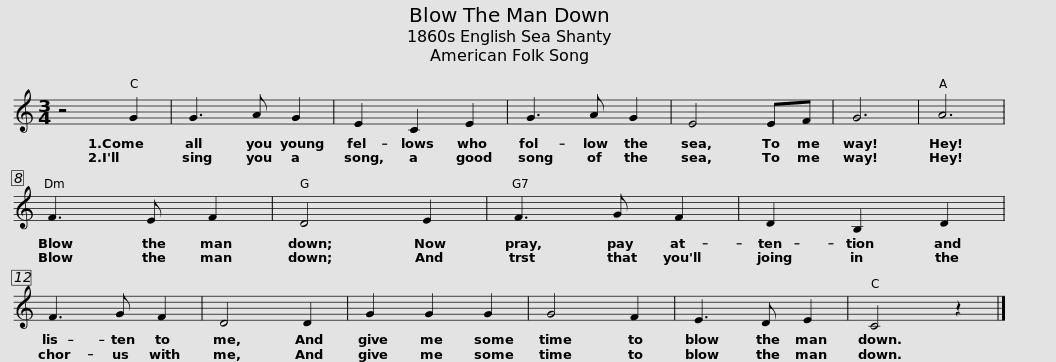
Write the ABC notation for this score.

X:1
L:1/8
M:3/4
I:linebreak $
K:C
V:1 treble
V:1
 z4 G2 | G3 A G2 | E2 C2 E2 | G3 A G2 | E4 EF |$ %5
 G6 | A6 | F3 E F2 | D4 E2 |$ F3 G F2 | %10
 D2 B,2 D2 | F3 G F2 | D4 D2 |$ G2 G2 G2 | G4 F2 | %15
 E3 D E2 | C4 z2 |] %17
